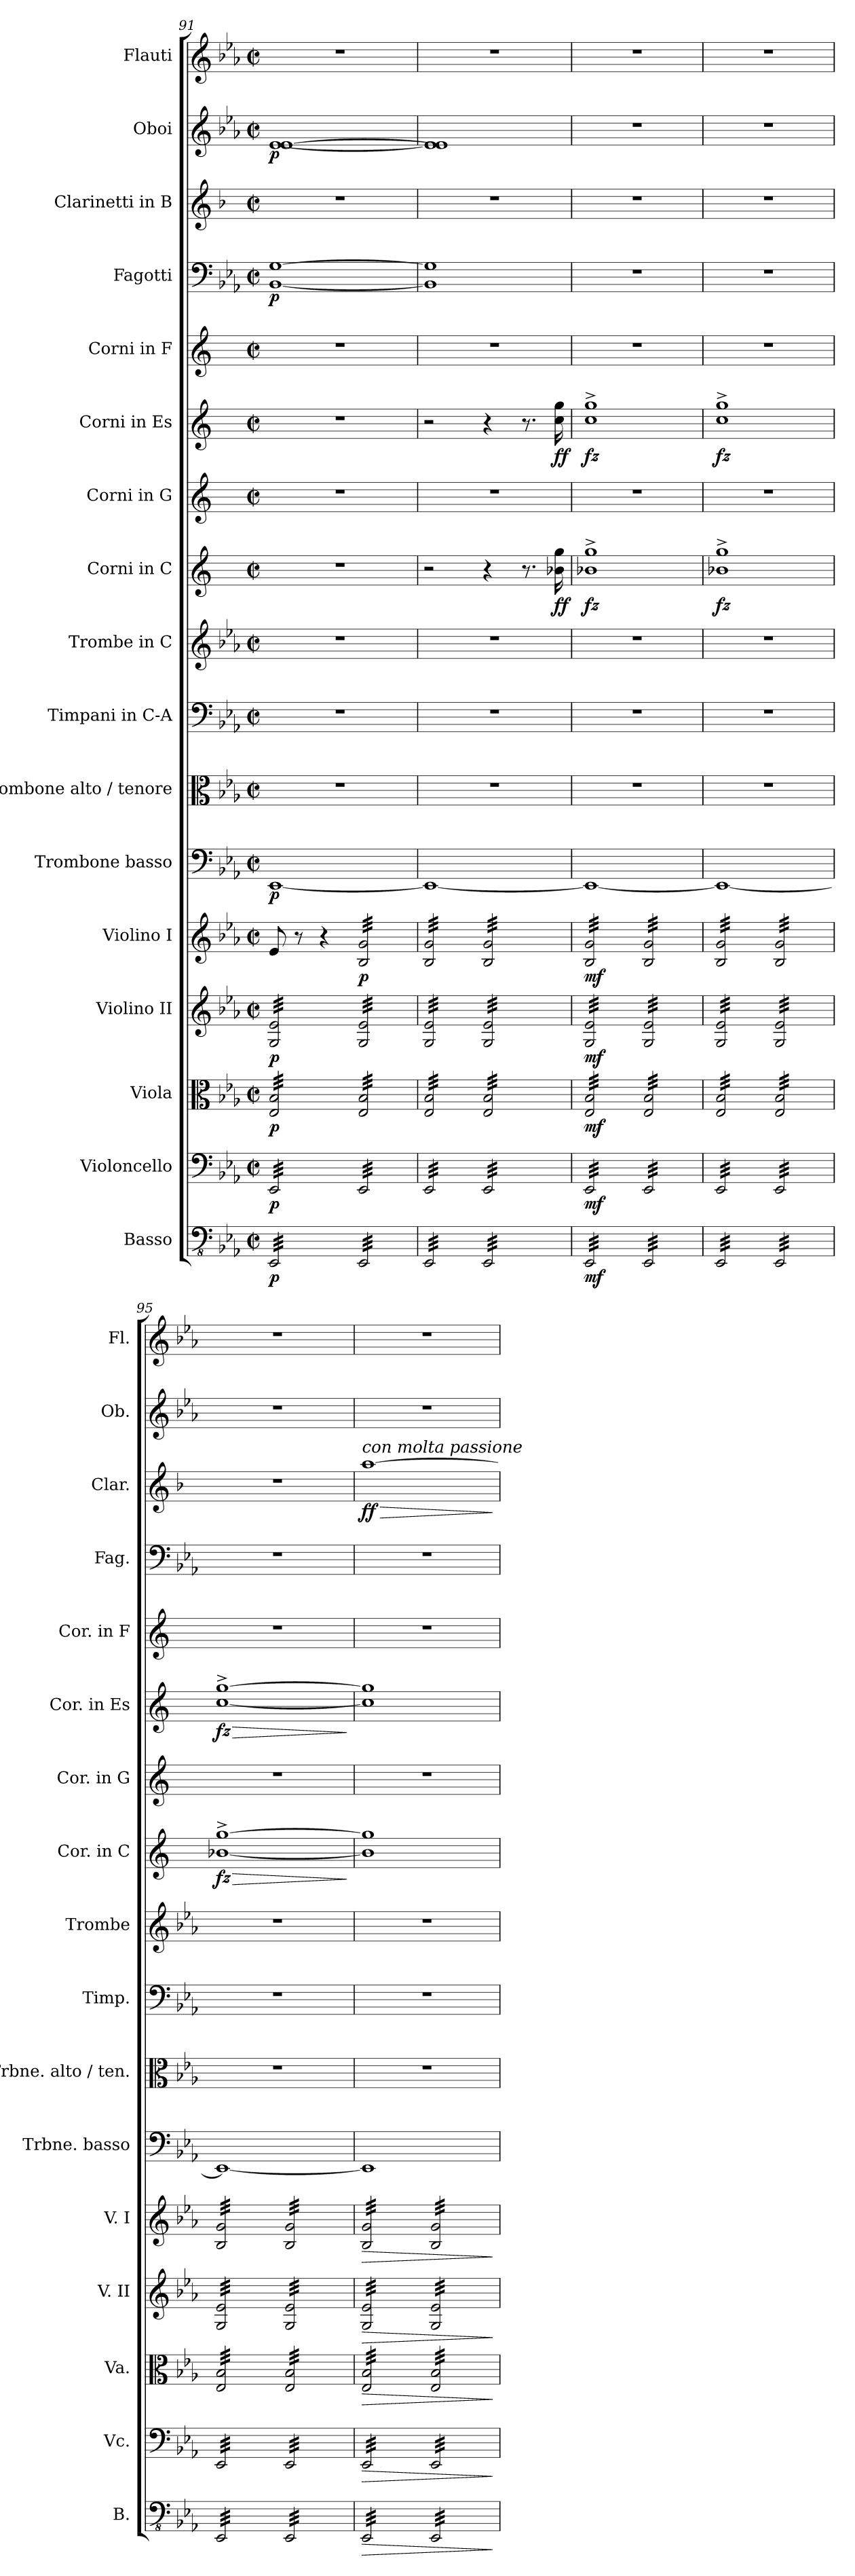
**kern	**dynam	**kern	**dynam	**kern	**dynam	**kern	**dynam	**kern	**dynam	**kern	**dynam	**kern	**kern	**kern	**kern	**dynam	**kern	**kern	**dynam	**kern	**kern	**dynam	**kern	**dynam	**kern	**dynam	**kern
*part17	*part17	*part16	*part16	*part15	*part15	*part14	*part14	*part13	*part13	*part12	*part12	*part11	*part10	*part9	*part8	*part8	*part7	*part6	*part6	*part5	*part4	*part4	*part3	*part3	*part2	*part2	*part1
*staff17	*staff17	*staff16	*staff16	*staff15	*staff15	*staff14	*staff14	*staff13	*staff13	*staff12	*staff12	*staff11	*staff10	*staff9	*staff8	*staff8	*staff7	*staff6	*staff6	*staff5	*staff4	*staff4	*staff3	*staff3	*staff2	*staff2	*staff1
*I"Basso	*	*I"Violoncello	*	*I"Viola	*	*I"Violino II	*	*I"Violino I	*	*I"Trombone basso	*	*I"Trombone alto / tenore	*I"Timpani in C-A	*I"Trombe in C	*I"Corni in C	*	*I"Corni in G	*I"Corni in Es	*	*I"Corni in F	*I"Fagotti	*	*I"Clarinetti in B	*	*I"Oboi	*	*I"Flauti
*I'B.	*	*I'Vc.	*	*I'Va.	*	*I'V. II	*	*I'V. I	*	*I'Trbne. basso	*	*I'Trbne. alto / ten.	*I'Timp.	*I'Trombe	*I'Cor. in C	*	*I'Cor. in G	*I'Cor. in Es	*	*I'Cor. in F	*I'Fag.	*	*I'Clar.	*	*I'Ob.	*	*I'Fl.
*clefFv4	*	*clefF4	*	*clefC3	*	*clefG2	*	*clefG2	*	*clefF4	*	*clefC3	*clefF4	*clefG2	*clefG2	*	*clefG2	*clefG2	*	*clefG2	*clefF4	*	*clefG2	*	*clefG2	*	*clefG2
*	*	*	*	*	*	*	*	*	*	*	*	*	*	*	*ITrd7c12	*	*ITrd3c5	*ITrd5c9	*	*ITrd4c7	*	*	*ITrd1c2	*	*	*	*
*k[b-e-a-]	*	*k[b-e-a-]	*	*k[b-e-a-]	*	*k[b-e-a-]	*	*k[b-e-a-]	*	*k[b-e-a-]	*	*k[b-e-a-]	*k[b-e-a-]	*k[b-e-a-]	*k[]	*	*k[f#]	*k[b-e-a-]	*	*k[b-]	*k[b-e-a-]	*	*k[b-e-a-]	*	*k[b-e-a-]	*	*k[b-e-a-]
*M2/2	*	*M2/2	*	*M2/2	*	*M2/2	*	*M2/2	*	*M2/2	*	*M2/2	*M2/2	*M2/2	*M2/2	*	*M2/2	*M2/2	*	*M2/2	*M2/2	*	*M2/2	*	*M2/2	*	*M2/2
*met(c|)	*	*met(c|)	*	*met(c|)	*	*met(c|)	*	*met(c|)	*	*met(c|)	*	*met(c|)	*met(c|)	*met(c|)	*met(c|)	*	*met(c|)	*met(c|)	*	*met(c|)	*met(c|)	*	*met(c|)	*	*met(c|)	*	*met(c|)
=91	=91	=91	=91	=91	=91	=91	=91	=91	=91	=91	=91	=91	=91	=91	=91	=91	=91	=91	=91	=91	=91	=91	=91	=91	=91	=91	=91
!	!LO:DY:b	!	!LO:DY:b	!	!LO:DY:b	!	!LO:DY:b	!	!	!	!LO:DY:b	!	!	!	!	!	!	!	!	!	!	!LO:DY:b	!	!	!	!LO:DY:b	!
*tremolo	*	*	*	*	*	*	*	*	*	*	*	*	*	*	*	*	*	*	*	*	*	*	*	*	*	*	*
*	*	*tremolo	*	*	*	*	*	*	*	*	*	*	*	*	*	*	*	*	*	*	*	*	*	*	*	*	*
*	*	*	*	*tremolo	*	*	*	*	*	*	*	*	*	*	*	*	*	*	*	*	*	*	*	*	*	*	*
*	*	*	*	*	*	*tremolo	*	*	*	*	*	*	*	*	*	*	*	*	*	*	*	*	*	*	*	*	*
32EEE-/LLL	p	32EE-/LLL	p	32E-/ 32B-/LLL	p	32G/ 32e-/LLL	p	8e-/	.	[1EE-	p	1r	1r	1r	1r	.	1r	1r	.	1r	[1BB- [1G	p	1r	.	[1e- [1e-	p	1r
32EEE-/	.	32EE-/	.	32E-/ 32B-/	.	32G/ 32e-/	.	.	.	.	.	.	.	.	.	.	.	.	.	.	.	.	.	.	.	.	.
32EEE-/	.	32EE-/	.	32E-/ 32B-/	.	32G/ 32e-/	.	.	.	.	.	.	.	.	.	.	.	.	.	.	.	.	.	.	.	.	.
32EEE-/	.	32EE-/	.	32E-/ 32B-/	.	32G/ 32e-/	.	.	.	.	.	.	.	.	.	.	.	.	.	.	.	.	.	.	.	.	.
32EEE-/	.	32EE-/	.	32E-/ 32B-/	.	32G/ 32e-/	.	8r	.	.	.	.	.	.	.	.	.	.	.	.	.	.	.	.	.	.	.
32EEE-/	.	32EE-/	.	32E-/ 32B-/	.	32G/ 32e-/	.	.	.	.	.	.	.	.	.	.	.	.	.	.	.	.	.	.	.	.	.
32EEE-/	.	32EE-/	.	32E-/ 32B-/	.	32G/ 32e-/	.	.	.	.	.	.	.	.	.	.	.	.	.	.	.	.	.	.	.	.	.
32EEE-/	.	32EE-/	.	32E-/ 32B-/	.	32G/ 32e-/	.	.	.	.	.	.	.	.	.	.	.	.	.	.	.	.	.	.	.	.	.
32EEE-/	.	32EE-/	.	32E-/ 32B-/	.	32G/ 32e-/	.	4r	.	.	.	.	.	.	.	.	.	.	.	.	.	.	.	.	.	.	.
32EEE-/	.	32EE-/	.	32E-/ 32B-/	.	32G/ 32e-/	.	.	.	.	.	.	.	.	.	.	.	.	.	.	.	.	.	.	.	.	.
32EEE-/	.	32EE-/	.	32E-/ 32B-/	.	32G/ 32e-/	.	.	.	.	.	.	.	.	.	.	.	.	.	.	.	.	.	.	.	.	.
32EEE-/	.	32EE-/	.	32E-/ 32B-/	.	32G/ 32e-/	.	.	.	.	.	.	.	.	.	.	.	.	.	.	.	.	.	.	.	.	.
32EEE-/	.	32EE-/	.	32E-/ 32B-/	.	32G/ 32e-/	.	.	.	.	.	.	.	.	.	.	.	.	.	.	.	.	.	.	.	.	.
32EEE-/	.	32EE-/	.	32E-/ 32B-/	.	32G/ 32e-/	.	.	.	.	.	.	.	.	.	.	.	.	.	.	.	.	.	.	.	.	.
32EEE-/	.	32EE-/	.	32E-/ 32B-/	.	32G/ 32e-/	.	.	.	.	.	.	.	.	.	.	.	.	.	.	.	.	.	.	.	.	.
32EEE-/JJJ	.	32EE-/JJJ	.	32E-/ 32B-/JJJ	.	32G/ 32e-/JJJ	.	.	.	.	.	.	.	.	.	.	.	.	.	.	.	.	.	.	.	.	.
!	!	!	!	!	!	!	!	!	!LO:DY:b	!	!	!	!	!	!	!	!	!	!	!	!	!	!	!	!	!	!
*	*	*	*	*	*	*	*	*tremolo	*	*	*	*	*	*	*	*	*	*	*	*	*	*	*	*	*	*	*
32EEE-/LLL	.	32EE-/LLL	.	32E-/ 32B-/LLL	.	32G/ 32e-/LLL	.	32B-/ 32g/LLL	p	.	.	.	.	.	.	.	.	.	.	.	.	.	.	.	.	.	.
32EEE-/	.	32EE-/	.	32E-/ 32B-/	.	32G/ 32e-/	.	32B-/ 32g/	.	.	.	.	.	.	.	.	.	.	.	.	.	.	.	.	.	.	.
32EEE-/	.	32EE-/	.	32E-/ 32B-/	.	32G/ 32e-/	.	32B-/ 32g/	.	.	.	.	.	.	.	.	.	.	.	.	.	.	.	.	.	.	.
32EEE-/	.	32EE-/	.	32E-/ 32B-/	.	32G/ 32e-/	.	32B-/ 32g/	.	.	.	.	.	.	.	.	.	.	.	.	.	.	.	.	.	.	.
32EEE-/	.	32EE-/	.	32E-/ 32B-/	.	32G/ 32e-/	.	32B-/ 32g/	.	.	.	.	.	.	.	.	.	.	.	.	.	.	.	.	.	.	.
32EEE-/	.	32EE-/	.	32E-/ 32B-/	.	32G/ 32e-/	.	32B-/ 32g/	.	.	.	.	.	.	.	.	.	.	.	.	.	.	.	.	.	.	.
32EEE-/	.	32EE-/	.	32E-/ 32B-/	.	32G/ 32e-/	.	32B-/ 32g/	.	.	.	.	.	.	.	.	.	.	.	.	.	.	.	.	.	.	.
32EEE-/	.	32EE-/	.	32E-/ 32B-/	.	32G/ 32e-/	.	32B-/ 32g/	.	.	.	.	.	.	.	.	.	.	.	.	.	.	.	.	.	.	.
32EEE-/	.	32EE-/	.	32E-/ 32B-/	.	32G/ 32e-/	.	32B-/ 32g/	.	.	.	.	.	.	.	.	.	.	.	.	.	.	.	.	.	.	.
32EEE-/	.	32EE-/	.	32E-/ 32B-/	.	32G/ 32e-/	.	32B-/ 32g/	.	.	.	.	.	.	.	.	.	.	.	.	.	.	.	.	.	.	.
32EEE-/	.	32EE-/	.	32E-/ 32B-/	.	32G/ 32e-/	.	32B-/ 32g/	.	.	.	.	.	.	.	.	.	.	.	.	.	.	.	.	.	.	.
32EEE-/	.	32EE-/	.	32E-/ 32B-/	.	32G/ 32e-/	.	32B-/ 32g/	.	.	.	.	.	.	.	.	.	.	.	.	.	.	.	.	.	.	.
32EEE-/	.	32EE-/	.	32E-/ 32B-/	.	32G/ 32e-/	.	32B-/ 32g/	.	.	.	.	.	.	.	.	.	.	.	.	.	.	.	.	.	.	.
32EEE-/	.	32EE-/	.	32E-/ 32B-/	.	32G/ 32e-/	.	32B-/ 32g/	.	.	.	.	.	.	.	.	.	.	.	.	.	.	.	.	.	.	.
32EEE-/	.	32EE-/	.	32E-/ 32B-/	.	32G/ 32e-/	.	32B-/ 32g/	.	.	.	.	.	.	.	.	.	.	.	.	.	.	.	.	.	.	.
32EEE-/JJJ	.	32EE-/JJJ	.	32E-/ 32B-/JJJ	.	32G/ 32e-/JJJ	.	32B-/ 32g/JJJ	.	.	.	.	.	.	.	.	.	.	.	.	.	.	.	.	.	.	.
=92	=92	=92	=92	=92	=92	=92	=92	=92	=92	=92	=92	=92	=92	=92	=92	=92	=92	=92	=92	=92	=92	=92	=92	=92	=92	=92	=92
32EEE-/LLL	.	32EE-/LLL	.	32E-/ 32B-/LLL	.	32G/ 32e-/LLL	.	32B-/ 32g/LLL	.	1EE-_	.	1r	1r	1r	2r	.	1r	2r	.	1r	1BB-] 1G]	.	1r	.	1e-] 1e-]	.	1r
32EEE-/	.	32EE-/	.	32E-/ 32B-/	.	32G/ 32e-/	.	32B-/ 32g/	.	.	.	.	.	.	.	.	.	.	.	.	.	.	.	.	.	.	.
32EEE-/	.	32EE-/	.	32E-/ 32B-/	.	32G/ 32e-/	.	32B-/ 32g/	.	.	.	.	.	.	.	.	.	.	.	.	.	.	.	.	.	.	.
32EEE-/	.	32EE-/	.	32E-/ 32B-/	.	32G/ 32e-/	.	32B-/ 32g/	.	.	.	.	.	.	.	.	.	.	.	.	.	.	.	.	.	.	.
32EEE-/	.	32EE-/	.	32E-/ 32B-/	.	32G/ 32e-/	.	32B-/ 32g/	.	.	.	.	.	.	.	.	.	.	.	.	.	.	.	.	.	.	.
32EEE-/	.	32EE-/	.	32E-/ 32B-/	.	32G/ 32e-/	.	32B-/ 32g/	.	.	.	.	.	.	.	.	.	.	.	.	.	.	.	.	.	.	.
32EEE-/	.	32EE-/	.	32E-/ 32B-/	.	32G/ 32e-/	.	32B-/ 32g/	.	.	.	.	.	.	.	.	.	.	.	.	.	.	.	.	.	.	.
32EEE-/	.	32EE-/	.	32E-/ 32B-/	.	32G/ 32e-/	.	32B-/ 32g/	.	.	.	.	.	.	.	.	.	.	.	.	.	.	.	.	.	.	.
32EEE-/	.	32EE-/	.	32E-/ 32B-/	.	32G/ 32e-/	.	32B-/ 32g/	.	.	.	.	.	.	.	.	.	.	.	.	.	.	.	.	.	.	.
32EEE-/	.	32EE-/	.	32E-/ 32B-/	.	32G/ 32e-/	.	32B-/ 32g/	.	.	.	.	.	.	.	.	.	.	.	.	.	.	.	.	.	.	.
32EEE-/	.	32EE-/	.	32E-/ 32B-/	.	32G/ 32e-/	.	32B-/ 32g/	.	.	.	.	.	.	.	.	.	.	.	.	.	.	.	.	.	.	.
32EEE-/	.	32EE-/	.	32E-/ 32B-/	.	32G/ 32e-/	.	32B-/ 32g/	.	.	.	.	.	.	.	.	.	.	.	.	.	.	.	.	.	.	.
32EEE-/	.	32EE-/	.	32E-/ 32B-/	.	32G/ 32e-/	.	32B-/ 32g/	.	.	.	.	.	.	.	.	.	.	.	.	.	.	.	.	.	.	.
32EEE-/	.	32EE-/	.	32E-/ 32B-/	.	32G/ 32e-/	.	32B-/ 32g/	.	.	.	.	.	.	.	.	.	.	.	.	.	.	.	.	.	.	.
32EEE-/	.	32EE-/	.	32E-/ 32B-/	.	32G/ 32e-/	.	32B-/ 32g/	.	.	.	.	.	.	.	.	.	.	.	.	.	.	.	.	.	.	.
32EEE-/JJJ	.	32EE-/JJJ	.	32E-/ 32B-/JJJ	.	32G/ 32e-/JJJ	.	32B-/ 32g/JJJ	.	.	.	.	.	.	.	.	.	.	.	.	.	.	.	.	.	.	.
32EEE-/LLL	.	32EE-/LLL	.	32E-/ 32B-/LLL	.	32G/ 32e-/LLL	.	32B-/ 32g/LLL	.	.	.	.	.	.	4r	.	.	4r	.	.	.	.	.	.	.	.	.
32EEE-/	.	32EE-/	.	32E-/ 32B-/	.	32G/ 32e-/	.	32B-/ 32g/	.	.	.	.	.	.	.	.	.	.	.	.	.	.	.	.	.	.	.
32EEE-/	.	32EE-/	.	32E-/ 32B-/	.	32G/ 32e-/	.	32B-/ 32g/	.	.	.	.	.	.	.	.	.	.	.	.	.	.	.	.	.	.	.
32EEE-/	.	32EE-/	.	32E-/ 32B-/	.	32G/ 32e-/	.	32B-/ 32g/	.	.	.	.	.	.	.	.	.	.	.	.	.	.	.	.	.	.	.
32EEE-/	.	32EE-/	.	32E-/ 32B-/	.	32G/ 32e-/	.	32B-/ 32g/	.	.	.	.	.	.	.	.	.	.	.	.	.	.	.	.	.	.	.
32EEE-/	.	32EE-/	.	32E-/ 32B-/	.	32G/ 32e-/	.	32B-/ 32g/	.	.	.	.	.	.	.	.	.	.	.	.	.	.	.	.	.	.	.
32EEE-/	.	32EE-/	.	32E-/ 32B-/	.	32G/ 32e-/	.	32B-/ 32g/	.	.	.	.	.	.	.	.	.	.	.	.	.	.	.	.	.	.	.
32EEE-/	.	32EE-/	.	32E-/ 32B-/	.	32G/ 32e-/	.	32B-/ 32g/	.	.	.	.	.	.	.	.	.	.	.	.	.	.	.	.	.	.	.
32EEE-/	.	32EE-/	.	32E-/ 32B-/	.	32G/ 32e-/	.	32B-/ 32g/	.	.	.	.	.	.	8.r	.	.	8.r	.	.	.	.	.	.	.	.	.
32EEE-/	.	32EE-/	.	32E-/ 32B-/	.	32G/ 32e-/	.	32B-/ 32g/	.	.	.	.	.	.	.	.	.	.	.	.	.	.	.	.	.	.	.
32EEE-/	.	32EE-/	.	32E-/ 32B-/	.	32G/ 32e-/	.	32B-/ 32g/	.	.	.	.	.	.	.	.	.	.	.	.	.	.	.	.	.	.	.
32EEE-/	.	32EE-/	.	32E-/ 32B-/	.	32G/ 32e-/	.	32B-/ 32g/	.	.	.	.	.	.	.	.	.	.	.	.	.	.	.	.	.	.	.
32EEE-/	.	32EE-/	.	32E-/ 32B-/	.	32G/ 32e-/	.	32B-/ 32g/	.	.	.	.	.	.	.	.	.	.	.	.	.	.	.	.	.	.	.
32EEE-/	.	32EE-/	.	32E-/ 32B-/	.	32G/ 32e-/	.	32B-/ 32g/	.	.	.	.	.	.	.	.	.	.	.	.	.	.	.	.	.	.	.
!	!	!	!	!	!	!	!	!	!	!	!	!	!	!	!	!LO:DY:b	!	!	!LO:DY:b	!	!	!	!	!	!	!	!
32EEE-/	.	32EE-/	.	32E-/ 32B-/	.	32G/ 32e-/	.	32B-/ 32g/	.	.	.	.	.	.	16B-X\ 16g\	ff	.	16e-\ 16b-\	ff	.	.	.	.	.	.	.	.
32EEE-/JJJ	.	32EE-/JJJ	.	32E-/ 32B-/JJJ	.	32G/ 32e-/JJJ	.	32B-/ 32g/JJJ	.	.	.	.	.	.	.	.	.	.	.	.	.	.	.	.	.	.	.
=93	=93	=93	=93	=93	=93	=93	=93	=93	=93	=93	=93	=93	=93	=93	=93	=93	=93	=93	=93	=93	=93	=93	=93	=93	=93	=93	=93
!	!LO:DY:b	!	!LO:DY:b	!	!LO:DY:b	!	!LO:DY:b	!	!LO:DY:b	!	!	!	!	!	!	!LO:DY:b	!	!	!LO:DY:b	!	!	!	!	!	!	!	!
32EEE-/LLL	mf	32EE-/LLL	mf	32E-/ 32B-/LLL	mf	32G/ 32e-/LLL	mf	32B-/ 32g/LLL	mf	1EE-_	.	1r	1r	1r	1B-X^ 1g^	fz	1r	1e-^ 1b-^	fz	1r	1r	.	1r	.	1r	.	1r
32EEE-/	.	32EE-/	.	32E-/ 32B-/	.	32G/ 32e-/	.	32B-/ 32g/	.	.	.	.	.	.	.	.	.	.	.	.	.	.	.	.	.	.	.
32EEE-/	.	32EE-/	.	32E-/ 32B-/	.	32G/ 32e-/	.	32B-/ 32g/	.	.	.	.	.	.	.	.	.	.	.	.	.	.	.	.	.	.	.
32EEE-/	.	32EE-/	.	32E-/ 32B-/	.	32G/ 32e-/	.	32B-/ 32g/	.	.	.	.	.	.	.	.	.	.	.	.	.	.	.	.	.	.	.
32EEE-/	.	32EE-/	.	32E-/ 32B-/	.	32G/ 32e-/	.	32B-/ 32g/	.	.	.	.	.	.	.	.	.	.	.	.	.	.	.	.	.	.	.
32EEE-/	.	32EE-/	.	32E-/ 32B-/	.	32G/ 32e-/	.	32B-/ 32g/	.	.	.	.	.	.	.	.	.	.	.	.	.	.	.	.	.	.	.
32EEE-/	.	32EE-/	.	32E-/ 32B-/	.	32G/ 32e-/	.	32B-/ 32g/	.	.	.	.	.	.	.	.	.	.	.	.	.	.	.	.	.	.	.
32EEE-/	.	32EE-/	.	32E-/ 32B-/	.	32G/ 32e-/	.	32B-/ 32g/	.	.	.	.	.	.	.	.	.	.	.	.	.	.	.	.	.	.	.
32EEE-/	.	32EE-/	.	32E-/ 32B-/	.	32G/ 32e-/	.	32B-/ 32g/	.	.	.	.	.	.	.	.	.	.	.	.	.	.	.	.	.	.	.
32EEE-/	.	32EE-/	.	32E-/ 32B-/	.	32G/ 32e-/	.	32B-/ 32g/	.	.	.	.	.	.	.	.	.	.	.	.	.	.	.	.	.	.	.
32EEE-/	.	32EE-/	.	32E-/ 32B-/	.	32G/ 32e-/	.	32B-/ 32g/	.	.	.	.	.	.	.	.	.	.	.	.	.	.	.	.	.	.	.
32EEE-/	.	32EE-/	.	32E-/ 32B-/	.	32G/ 32e-/	.	32B-/ 32g/	.	.	.	.	.	.	.	.	.	.	.	.	.	.	.	.	.	.	.
32EEE-/	.	32EE-/	.	32E-/ 32B-/	.	32G/ 32e-/	.	32B-/ 32g/	.	.	.	.	.	.	.	.	.	.	.	.	.	.	.	.	.	.	.
32EEE-/	.	32EE-/	.	32E-/ 32B-/	.	32G/ 32e-/	.	32B-/ 32g/	.	.	.	.	.	.	.	.	.	.	.	.	.	.	.	.	.	.	.
32EEE-/	.	32EE-/	.	32E-/ 32B-/	.	32G/ 32e-/	.	32B-/ 32g/	.	.	.	.	.	.	.	.	.	.	.	.	.	.	.	.	.	.	.
32EEE-/JJJ	.	32EE-/JJJ	.	32E-/ 32B-/JJJ	.	32G/ 32e-/JJJ	.	32B-/ 32g/JJJ	.	.	.	.	.	.	.	.	.	.	.	.	.	.	.	.	.	.	.
32EEE-/LLL	.	32EE-/LLL	.	32E-/ 32B-/LLL	.	32G/ 32e-/LLL	.	32B-/ 32g/LLL	.	.	.	.	.	.	.	.	.	.	.	.	.	.	.	.	.	.	.
32EEE-/	.	32EE-/	.	32E-/ 32B-/	.	32G/ 32e-/	.	32B-/ 32g/	.	.	.	.	.	.	.	.	.	.	.	.	.	.	.	.	.	.	.
32EEE-/	.	32EE-/	.	32E-/ 32B-/	.	32G/ 32e-/	.	32B-/ 32g/	.	.	.	.	.	.	.	.	.	.	.	.	.	.	.	.	.	.	.
32EEE-/	.	32EE-/	.	32E-/ 32B-/	.	32G/ 32e-/	.	32B-/ 32g/	.	.	.	.	.	.	.	.	.	.	.	.	.	.	.	.	.	.	.
32EEE-/	.	32EE-/	.	32E-/ 32B-/	.	32G/ 32e-/	.	32B-/ 32g/	.	.	.	.	.	.	.	.	.	.	.	.	.	.	.	.	.	.	.
32EEE-/	.	32EE-/	.	32E-/ 32B-/	.	32G/ 32e-/	.	32B-/ 32g/	.	.	.	.	.	.	.	.	.	.	.	.	.	.	.	.	.	.	.
32EEE-/	.	32EE-/	.	32E-/ 32B-/	.	32G/ 32e-/	.	32B-/ 32g/	.	.	.	.	.	.	.	.	.	.	.	.	.	.	.	.	.	.	.
32EEE-/	.	32EE-/	.	32E-/ 32B-/	.	32G/ 32e-/	.	32B-/ 32g/	.	.	.	.	.	.	.	.	.	.	.	.	.	.	.	.	.	.	.
32EEE-/	.	32EE-/	.	32E-/ 32B-/	.	32G/ 32e-/	.	32B-/ 32g/	.	.	.	.	.	.	.	.	.	.	.	.	.	.	.	.	.	.	.
32EEE-/	.	32EE-/	.	32E-/ 32B-/	.	32G/ 32e-/	.	32B-/ 32g/	.	.	.	.	.	.	.	.	.	.	.	.	.	.	.	.	.	.	.
32EEE-/	.	32EE-/	.	32E-/ 32B-/	.	32G/ 32e-/	.	32B-/ 32g/	.	.	.	.	.	.	.	.	.	.	.	.	.	.	.	.	.	.	.
32EEE-/	.	32EE-/	.	32E-/ 32B-/	.	32G/ 32e-/	.	32B-/ 32g/	.	.	.	.	.	.	.	.	.	.	.	.	.	.	.	.	.	.	.
32EEE-/	.	32EE-/	.	32E-/ 32B-/	.	32G/ 32e-/	.	32B-/ 32g/	.	.	.	.	.	.	.	.	.	.	.	.	.	.	.	.	.	.	.
32EEE-/	.	32EE-/	.	32E-/ 32B-/	.	32G/ 32e-/	.	32B-/ 32g/	.	.	.	.	.	.	.	.	.	.	.	.	.	.	.	.	.	.	.
32EEE-/	.	32EE-/	.	32E-/ 32B-/	.	32G/ 32e-/	.	32B-/ 32g/	.	.	.	.	.	.	.	.	.	.	.	.	.	.	.	.	.	.	.
32EEE-/JJJ	.	32EE-/JJJ	.	32E-/ 32B-/JJJ	.	32G/ 32e-/JJJ	.	32B-/ 32g/JJJ	.	.	.	.	.	.	.	.	.	.	.	.	.	.	.	.	.	.	.
=94	=94	=94	=94	=94	=94	=94	=94	=94	=94	=94	=94	=94	=94	=94	=94	=94	=94	=94	=94	=94	=94	=94	=94	=94	=94	=94	=94
!	!	!	!	!	!	!	!	!	!	!	!	!	!	!	!	!LO:DY:b	!	!	!LO:DY:b	!	!	!	!	!	!	!	!
32EEE-/LLL	.	32EE-/LLL	.	32E-/ 32B-/LLL	.	32G/ 32e-/LLL	.	32B-/ 32g/LLL	.	1EE-_	.	1r	1r	1r	1B-X^ 1g^	fz	1r	1e-^ 1b-^	fz	1r	1r	.	1r	.	1r	.	1r
32EEE-/	.	32EE-/	.	32E-/ 32B-/	.	32G/ 32e-/	.	32B-/ 32g/	.	.	.	.	.	.	.	.	.	.	.	.	.	.	.	.	.	.	.
32EEE-/	.	32EE-/	.	32E-/ 32B-/	.	32G/ 32e-/	.	32B-/ 32g/	.	.	.	.	.	.	.	.	.	.	.	.	.	.	.	.	.	.	.
32EEE-/	.	32EE-/	.	32E-/ 32B-/	.	32G/ 32e-/	.	32B-/ 32g/	.	.	.	.	.	.	.	.	.	.	.	.	.	.	.	.	.	.	.
32EEE-/	.	32EE-/	.	32E-/ 32B-/	.	32G/ 32e-/	.	32B-/ 32g/	.	.	.	.	.	.	.	.	.	.	.	.	.	.	.	.	.	.	.
32EEE-/	.	32EE-/	.	32E-/ 32B-/	.	32G/ 32e-/	.	32B-/ 32g/	.	.	.	.	.	.	.	.	.	.	.	.	.	.	.	.	.	.	.
32EEE-/	.	32EE-/	.	32E-/ 32B-/	.	32G/ 32e-/	.	32B-/ 32g/	.	.	.	.	.	.	.	.	.	.	.	.	.	.	.	.	.	.	.
32EEE-/	.	32EE-/	.	32E-/ 32B-/	.	32G/ 32e-/	.	32B-/ 32g/	.	.	.	.	.	.	.	.	.	.	.	.	.	.	.	.	.	.	.
32EEE-/	.	32EE-/	.	32E-/ 32B-/	.	32G/ 32e-/	.	32B-/ 32g/	.	.	.	.	.	.	.	.	.	.	.	.	.	.	.	.	.	.	.
32EEE-/	.	32EE-/	.	32E-/ 32B-/	.	32G/ 32e-/	.	32B-/ 32g/	.	.	.	.	.	.	.	.	.	.	.	.	.	.	.	.	.	.	.
32EEE-/	.	32EE-/	.	32E-/ 32B-/	.	32G/ 32e-/	.	32B-/ 32g/	.	.	.	.	.	.	.	.	.	.	.	.	.	.	.	.	.	.	.
32EEE-/	.	32EE-/	.	32E-/ 32B-/	.	32G/ 32e-/	.	32B-/ 32g/	.	.	.	.	.	.	.	.	.	.	.	.	.	.	.	.	.	.	.
32EEE-/	.	32EE-/	.	32E-/ 32B-/	.	32G/ 32e-/	.	32B-/ 32g/	.	.	.	.	.	.	.	.	.	.	.	.	.	.	.	.	.	.	.
32EEE-/	.	32EE-/	.	32E-/ 32B-/	.	32G/ 32e-/	.	32B-/ 32g/	.	.	.	.	.	.	.	.	.	.	.	.	.	.	.	.	.	.	.
32EEE-/	.	32EE-/	.	32E-/ 32B-/	.	32G/ 32e-/	.	32B-/ 32g/	.	.	.	.	.	.	.	.	.	.	.	.	.	.	.	.	.	.	.
32EEE-/JJJ	.	32EE-/JJJ	.	32E-/ 32B-/JJJ	.	32G/ 32e-/JJJ	.	32B-/ 32g/JJJ	.	.	.	.	.	.	.	.	.	.	.	.	.	.	.	.	.	.	.
32EEE-/LLL	.	32EE-/LLL	.	32E-/ 32B-/LLL	.	32G/ 32e-/LLL	.	32B-/ 32g/LLL	.	.	.	.	.	.	.	.	.	.	.	.	.	.	.	.	.	.	.
32EEE-/	.	32EE-/	.	32E-/ 32B-/	.	32G/ 32e-/	.	32B-/ 32g/	.	.	.	.	.	.	.	.	.	.	.	.	.	.	.	.	.	.	.
32EEE-/	.	32EE-/	.	32E-/ 32B-/	.	32G/ 32e-/	.	32B-/ 32g/	.	.	.	.	.	.	.	.	.	.	.	.	.	.	.	.	.	.	.
32EEE-/	.	32EE-/	.	32E-/ 32B-/	.	32G/ 32e-/	.	32B-/ 32g/	.	.	.	.	.	.	.	.	.	.	.	.	.	.	.	.	.	.	.
32EEE-/	.	32EE-/	.	32E-/ 32B-/	.	32G/ 32e-/	.	32B-/ 32g/	.	.	.	.	.	.	.	.	.	.	.	.	.	.	.	.	.	.	.
32EEE-/	.	32EE-/	.	32E-/ 32B-/	.	32G/ 32e-/	.	32B-/ 32g/	.	.	.	.	.	.	.	.	.	.	.	.	.	.	.	.	.	.	.
32EEE-/	.	32EE-/	.	32E-/ 32B-/	.	32G/ 32e-/	.	32B-/ 32g/	.	.	.	.	.	.	.	.	.	.	.	.	.	.	.	.	.	.	.
32EEE-/	.	32EE-/	.	32E-/ 32B-/	.	32G/ 32e-/	.	32B-/ 32g/	.	.	.	.	.	.	.	.	.	.	.	.	.	.	.	.	.	.	.
32EEE-/	.	32EE-/	.	32E-/ 32B-/	.	32G/ 32e-/	.	32B-/ 32g/	.	.	.	.	.	.	.	.	.	.	.	.	.	.	.	.	.	.	.
32EEE-/	.	32EE-/	.	32E-/ 32B-/	.	32G/ 32e-/	.	32B-/ 32g/	.	.	.	.	.	.	.	.	.	.	.	.	.	.	.	.	.	.	.
32EEE-/	.	32EE-/	.	32E-/ 32B-/	.	32G/ 32e-/	.	32B-/ 32g/	.	.	.	.	.	.	.	.	.	.	.	.	.	.	.	.	.	.	.
32EEE-/	.	32EE-/	.	32E-/ 32B-/	.	32G/ 32e-/	.	32B-/ 32g/	.	.	.	.	.	.	.	.	.	.	.	.	.	.	.	.	.	.	.
32EEE-/	.	32EE-/	.	32E-/ 32B-/	.	32G/ 32e-/	.	32B-/ 32g/	.	.	.	.	.	.	.	.	.	.	.	.	.	.	.	.	.	.	.
32EEE-/	.	32EE-/	.	32E-/ 32B-/	.	32G/ 32e-/	.	32B-/ 32g/	.	.	.	.	.	.	.	.	.	.	.	.	.	.	.	.	.	.	.
32EEE-/	.	32EE-/	.	32E-/ 32B-/	.	32G/ 32e-/	.	32B-/ 32g/	.	.	.	.	.	.	.	.	.	.	.	.	.	.	.	.	.	.	.
32EEE-/JJJ	.	32EE-/JJJ	.	32E-/ 32B-/JJJ	.	32G/ 32e-/JJJ	.	32B-/ 32g/JJJ	.	.	.	.	.	.	.	.	.	.	.	.	.	.	.	.	.	.	.
=95	=95	=95	=95	=95	=95	=95	=95	=95	=95	=95	=95	=95	=95	=95	=95	=95	=95	=95	=95	=95	=95	=95	=95	=95	=95	=95	=95
!	!	!	!	!	!	!	!	!	!	!	!	!	!	!	!	!LO:HP:b	!	!	!LO:HP:b	!	!	!	!	!	!	!	!
!	!	!	!	!	!	!	!	!	!	!	!	!	!	!	!	!LO:DY:n=1:b	!	!	!LO:DY:n=1:b	!	!	!	!	!	!	!	!
32EEE-/LLL	.	32EE-/LLL	.	32E-/ 32B-/LLL	.	32G/ 32e-/LLL	.	32B-/ 32g/LLL	.	1EE-_	.	1r	1r	1r	[1B-X^ [1g^	> fz	1r	[1e-^ [1b-^	> fz	1r	1r	.	1r	.	1r	.	1r
32EEE-/	.	32EE-/	.	32E-/ 32B-/	.	32G/ 32e-/	.	32B-/ 32g/	.	.	.	.	.	.	.	.	.	.	.	.	.	.	.	.	.	.	.
32EEE-/	.	32EE-/	.	32E-/ 32B-/	.	32G/ 32e-/	.	32B-/ 32g/	.	.	.	.	.	.	.	.	.	.	.	.	.	.	.	.	.	.	.
32EEE-/	.	32EE-/	.	32E-/ 32B-/	.	32G/ 32e-/	.	32B-/ 32g/	.	.	.	.	.	.	.	.	.	.	.	.	.	.	.	.	.	.	.
32EEE-/	.	32EE-/	.	32E-/ 32B-/	.	32G/ 32e-/	.	32B-/ 32g/	.	.	.	.	.	.	.	.	.	.	.	.	.	.	.	.	.	.	.
32EEE-/	.	32EE-/	.	32E-/ 32B-/	.	32G/ 32e-/	.	32B-/ 32g/	.	.	.	.	.	.	.	.	.	.	.	.	.	.	.	.	.	.	.
32EEE-/	.	32EE-/	.	32E-/ 32B-/	.	32G/ 32e-/	.	32B-/ 32g/	.	.	.	.	.	.	.	.	.	.	.	.	.	.	.	.	.	.	.
32EEE-/	.	32EE-/	.	32E-/ 32B-/	.	32G/ 32e-/	.	32B-/ 32g/	.	.	.	.	.	.	.	.	.	.	.	.	.	.	.	.	.	.	.
32EEE-/	.	32EE-/	.	32E-/ 32B-/	.	32G/ 32e-/	.	32B-/ 32g/	.	.	.	.	.	.	.	.	.	.	.	.	.	.	.	.	.	.	.
32EEE-/	.	32EE-/	.	32E-/ 32B-/	.	32G/ 32e-/	.	32B-/ 32g/	.	.	.	.	.	.	.	.	.	.	.	.	.	.	.	.	.	.	.
32EEE-/	.	32EE-/	.	32E-/ 32B-/	.	32G/ 32e-/	.	32B-/ 32g/	.	.	.	.	.	.	.	.	.	.	.	.	.	.	.	.	.	.	.
32EEE-/	.	32EE-/	.	32E-/ 32B-/	.	32G/ 32e-/	.	32B-/ 32g/	.	.	.	.	.	.	.	.	.	.	.	.	.	.	.	.	.	.	.
32EEE-/	.	32EE-/	.	32E-/ 32B-/	.	32G/ 32e-/	.	32B-/ 32g/	.	.	.	.	.	.	.	.	.	.	.	.	.	.	.	.	.	.	.
32EEE-/	.	32EE-/	.	32E-/ 32B-/	.	32G/ 32e-/	.	32B-/ 32g/	.	.	.	.	.	.	.	.	.	.	.	.	.	.	.	.	.	.	.
32EEE-/	.	32EE-/	.	32E-/ 32B-/	.	32G/ 32e-/	.	32B-/ 32g/	.	.	.	.	.	.	.	.	.	.	.	.	.	.	.	.	.	.	.
32EEE-/JJJ	.	32EE-/JJJ	.	32E-/ 32B-/JJJ	.	32G/ 32e-/JJJ	.	32B-/ 32g/JJJ	.	.	.	.	.	.	.	.	.	.	.	.	.	.	.	.	.	.	.
32EEE-/LLL	.	32EE-/LLL	.	32E-/ 32B-/LLL	.	32G/ 32e-/LLL	.	32B-/ 32g/LLL	.	.	.	.	.	.	.	.	.	.	.	.	.	.	.	.	.	.	.
32EEE-/	.	32EE-/	.	32E-/ 32B-/	.	32G/ 32e-/	.	32B-/ 32g/	.	.	.	.	.	.	.	.	.	.	.	.	.	.	.	.	.	.	.
32EEE-/	.	32EE-/	.	32E-/ 32B-/	.	32G/ 32e-/	.	32B-/ 32g/	.	.	.	.	.	.	.	.	.	.	.	.	.	.	.	.	.	.	.
32EEE-/	.	32EE-/	.	32E-/ 32B-/	.	32G/ 32e-/	.	32B-/ 32g/	.	.	.	.	.	.	.	.	.	.	.	.	.	.	.	.	.	.	.
32EEE-/	.	32EE-/	.	32E-/ 32B-/	.	32G/ 32e-/	.	32B-/ 32g/	.	.	.	.	.	.	.	.	.	.	.	.	.	.	.	.	.	.	.
32EEE-/	.	32EE-/	.	32E-/ 32B-/	.	32G/ 32e-/	.	32B-/ 32g/	.	.	.	.	.	.	.	.	.	.	.	.	.	.	.	.	.	.	.
32EEE-/	.	32EE-/	.	32E-/ 32B-/	.	32G/ 32e-/	.	32B-/ 32g/	.	.	.	.	.	.	.	.	.	.	.	.	.	.	.	.	.	.	.
32EEE-/	.	32EE-/	.	32E-/ 32B-/	.	32G/ 32e-/	.	32B-/ 32g/	.	.	.	.	.	.	.	.	.	.	.	.	.	.	.	.	.	.	.
32EEE-/	.	32EE-/	.	32E-/ 32B-/	.	32G/ 32e-/	.	32B-/ 32g/	.	.	.	.	.	.	.	.	.	.	.	.	.	.	.	.	.	.	.
32EEE-/	.	32EE-/	.	32E-/ 32B-/	.	32G/ 32e-/	.	32B-/ 32g/	.	.	.	.	.	.	.	.	.	.	.	.	.	.	.	.	.	.	.
32EEE-/	.	32EE-/	.	32E-/ 32B-/	.	32G/ 32e-/	.	32B-/ 32g/	.	.	.	.	.	.	.	.	.	.	.	.	.	.	.	.	.	.	.
32EEE-/	.	32EE-/	.	32E-/ 32B-/	.	32G/ 32e-/	.	32B-/ 32g/	.	.	.	.	.	.	.	.	.	.	.	.	.	.	.	.	.	.	.
32EEE-/	.	32EE-/	.	32E-/ 32B-/	.	32G/ 32e-/	.	32B-/ 32g/	.	.	.	.	.	.	.	.	.	.	.	.	.	.	.	.	.	.	.
32EEE-/	.	32EE-/	.	32E-/ 32B-/	.	32G/ 32e-/	.	32B-/ 32g/	.	.	.	.	.	.	.	.	.	.	.	.	.	.	.	.	.	.	.
32EEE-/	.	32EE-/	.	32E-/ 32B-/	.	32G/ 32e-/	.	32B-/ 32g/	.	.	.	.	.	.	.	.	.	.	.	.	.	.	.	.	.	.	.
32EEE-/JJJ	.	32EE-/JJJ	.	32E-/ 32B-/JJJ	.	32G/ 32e-/JJJ	.	32B-/ 32g/JJJ	.	.	.	.	.	.	.	.	.	.	.	.	.	.	.	.	.	.	.
.	.	.	.	.	.	.	.	.	.	.	.	.	.	.	.	]	.	.	]	.	.	.	.	.	.	.	.
=96	=96	=96	=96	=96	=96	=96	=96	=96	=96	=96	=96	=96	=96	=96	=96	=96	=96	=96	=96	=96	=96	=96	=96	=96	=96	=96	=96
!	!	!	!	!	!	!	!	!	!	!	!	!	!	!	!	!	!	!	!	!	!	!	!LO:TX:a:i:t=con molta passione	!	!	!	!
!	!LO:HP:b	!	!LO:HP:b	!	!LO:HP:b	!	!LO:HP:b	!	!LO:HP:b	!	!	!	!	!	!	!	!	!	!	!	!	!	!	!LO:HP:b	!	!	!
!	!	!	!	!	!	!	!	!	!	!	!	!	!	!	!	!	!	!	!	!	!	!	!	!LO:DY:n=1:b	!	!	!
32EEE-/LLL	>	32EE-/LLL	>	32E-/ 32B-/LLL	>	32G/ 32e-/LLL	>	32B-/ 32g/LLL	>	1EE-]	.	1r	1r	1r	1B-] 1g]	.	1r	1e-] 1b-]	.	1r	1r	.	[1gg	> ff	1r	.	1r
32EEE-/	.	32EE-/	.	32E-/ 32B-/	.	32G/ 32e-/	.	32B-/ 32g/	.	.	.	.	.	.	.	.	.	.	.	.	.	.	.	.	.	.	.
32EEE-/	.	32EE-/	.	32E-/ 32B-/	.	32G/ 32e-/	.	32B-/ 32g/	.	.	.	.	.	.	.	.	.	.	.	.	.	.	.	.	.	.	.
32EEE-/	.	32EE-/	.	32E-/ 32B-/	.	32G/ 32e-/	.	32B-/ 32g/	.	.	.	.	.	.	.	.	.	.	.	.	.	.	.	.	.	.	.
32EEE-/	.	32EE-/	.	32E-/ 32B-/	.	32G/ 32e-/	.	32B-/ 32g/	.	.	.	.	.	.	.	.	.	.	.	.	.	.	.	.	.	.	.
32EEE-/	.	32EE-/	.	32E-/ 32B-/	.	32G/ 32e-/	.	32B-/ 32g/	.	.	.	.	.	.	.	.	.	.	.	.	.	.	.	.	.	.	.
32EEE-/	.	32EE-/	.	32E-/ 32B-/	.	32G/ 32e-/	.	32B-/ 32g/	.	.	.	.	.	.	.	.	.	.	.	.	.	.	.	.	.	.	.
32EEE-/	.	32EE-/	.	32E-/ 32B-/	.	32G/ 32e-/	.	32B-/ 32g/	.	.	.	.	.	.	.	.	.	.	.	.	.	.	.	.	.	.	.
32EEE-/	.	32EE-/	.	32E-/ 32B-/	.	32G/ 32e-/	.	32B-/ 32g/	.	.	.	.	.	.	.	.	.	.	.	.	.	.	.	.	.	.	.
32EEE-/	.	32EE-/	.	32E-/ 32B-/	.	32G/ 32e-/	.	32B-/ 32g/	.	.	.	.	.	.	.	.	.	.	.	.	.	.	.	.	.	.	.
32EEE-/	.	32EE-/	.	32E-/ 32B-/	.	32G/ 32e-/	.	32B-/ 32g/	.	.	.	.	.	.	.	.	.	.	.	.	.	.	.	.	.	.	.
32EEE-/	.	32EE-/	.	32E-/ 32B-/	.	32G/ 32e-/	.	32B-/ 32g/	.	.	.	.	.	.	.	.	.	.	.	.	.	.	.	.	.	.	.
32EEE-/	.	32EE-/	.	32E-/ 32B-/	.	32G/ 32e-/	.	32B-/ 32g/	.	.	.	.	.	.	.	.	.	.	.	.	.	.	.	.	.	.	.
32EEE-/	.	32EE-/	.	32E-/ 32B-/	.	32G/ 32e-/	.	32B-/ 32g/	.	.	.	.	.	.	.	.	.	.	.	.	.	.	.	.	.	.	.
32EEE-/	.	32EE-/	.	32E-/ 32B-/	.	32G/ 32e-/	.	32B-/ 32g/	.	.	.	.	.	.	.	.	.	.	.	.	.	.	.	.	.	.	.
32EEE-/JJJ	.	32EE-/JJJ	.	32E-/ 32B-/JJJ	.	32G/ 32e-/JJJ	.	32B-/ 32g/JJJ	.	.	.	.	.	.	.	.	.	.	.	.	.	.	.	.	.	.	.
32EEE-/LLL	.	32EE-/LLL	.	32E-/ 32B-/LLL	.	32G/ 32e-/LLL	.	32B-/ 32g/LLL	.	.	.	.	.	.	.	.	.	.	.	.	.	.	.	.	.	.	.
32EEE-/	.	32EE-/	.	32E-/ 32B-/	.	32G/ 32e-/	.	32B-/ 32g/	.	.	.	.	.	.	.	.	.	.	.	.	.	.	.	.	.	.	.
32EEE-/	.	32EE-/	.	32E-/ 32B-/	.	32G/ 32e-/	.	32B-/ 32g/	.	.	.	.	.	.	.	.	.	.	.	.	.	.	.	.	.	.	.
32EEE-/	.	32EE-/	.	32E-/ 32B-/	.	32G/ 32e-/	.	32B-/ 32g/	.	.	.	.	.	.	.	.	.	.	.	.	.	.	.	.	.	.	.
32EEE-/	.	32EE-/	.	32E-/ 32B-/	.	32G/ 32e-/	.	32B-/ 32g/	.	.	.	.	.	.	.	.	.	.	.	.	.	.	.	.	.	.	.
32EEE-/	.	32EE-/	.	32E-/ 32B-/	.	32G/ 32e-/	.	32B-/ 32g/	.	.	.	.	.	.	.	.	.	.	.	.	.	.	.	.	.	.	.
32EEE-/	.	32EE-/	.	32E-/ 32B-/	.	32G/ 32e-/	.	32B-/ 32g/	.	.	.	.	.	.	.	.	.	.	.	.	.	.	.	.	.	.	.
32EEE-/	.	32EE-/	.	32E-/ 32B-/	.	32G/ 32e-/	.	32B-/ 32g/	.	.	.	.	.	.	.	.	.	.	.	.	.	.	.	.	.	.	.
32EEE-/	.	32EE-/	.	32E-/ 32B-/	.	32G/ 32e-/	.	32B-/ 32g/	.	.	.	.	.	.	.	.	.	.	.	.	.	.	.	.	.	.	.
32EEE-/	.	32EE-/	.	32E-/ 32B-/	.	32G/ 32e-/	.	32B-/ 32g/	.	.	.	.	.	.	.	.	.	.	.	.	.	.	.	.	.	.	.
32EEE-/	.	32EE-/	.	32E-/ 32B-/	.	32G/ 32e-/	.	32B-/ 32g/	.	.	.	.	.	.	.	.	.	.	.	.	.	.	.	.	.	.	.
32EEE-/	.	32EE-/	.	32E-/ 32B-/	.	32G/ 32e-/	.	32B-/ 32g/	.	.	.	.	.	.	.	.	.	.	.	.	.	.	.	.	.	.	.
32EEE-/	.	32EE-/	.	32E-/ 32B-/	.	32G/ 32e-/	.	32B-/ 32g/	.	.	.	.	.	.	.	.	.	.	.	.	.	.	.	.	.	.	.
32EEE-/	.	32EE-/	.	32E-/ 32B-/	.	32G/ 32e-/	.	32B-/ 32g/	.	.	.	.	.	.	.	.	.	.	.	.	.	.	.	.	.	.	.
32EEE-/	.	32EE-/	.	32E-/ 32B-/	.	32G/ 32e-/	.	32B-/ 32g/	.	.	.	.	.	.	.	.	.	.	.	.	.	.	.	.	.	.	.
32EEE-/JJJ	.	32EE-/JJJ	.	32E-/ 32B-/JJJ	.	32G/ 32e-/JJJ	.	32B-/ 32g/JJJ	.	.	.	.	.	.	.	.	.	.	.	.	.	.	.	.	.	.	.
*	*	*	*	*	*	*	*	*Xtremolo	*	*	*	*	*	*	*	*	*	*	*	*	*	*	*	*	*	*	*
*	*	*	*	*	*	*Xtremolo	*	*	*	*	*	*	*	*	*	*	*	*	*	*	*	*	*	*	*	*	*
*	*	*	*	*Xtremolo	*	*	*	*	*	*	*	*	*	*	*	*	*	*	*	*	*	*	*	*	*	*	*
*	*	*Xtremolo	*	*	*	*	*	*	*	*	*	*	*	*	*	*	*	*	*	*	*	*	*	*	*	*	*
*Xtremolo	*	*	*	*	*	*	*	*	*	*	*	*	*	*	*	*	*	*	*	*	*	*	*	*	*	*	*
.	]	.	]	.	]	.	]	.	]	.	.	.	.	.	.	.	.	.	.	.	.	.	.	]	.	.	.
=	=	=	=	=	=	=	=	=	=	=	=	=	=	=	=	=	=	=	=	=	=	=	=	=	=	=	=
*-	*-	*-	*-	*-	*-	*-	*-	*-	*-	*-	*-	*-	*-	*-	*-	*-	*-	*-	*-	*-	*-	*-	*-	*-	*-	*-	*-
